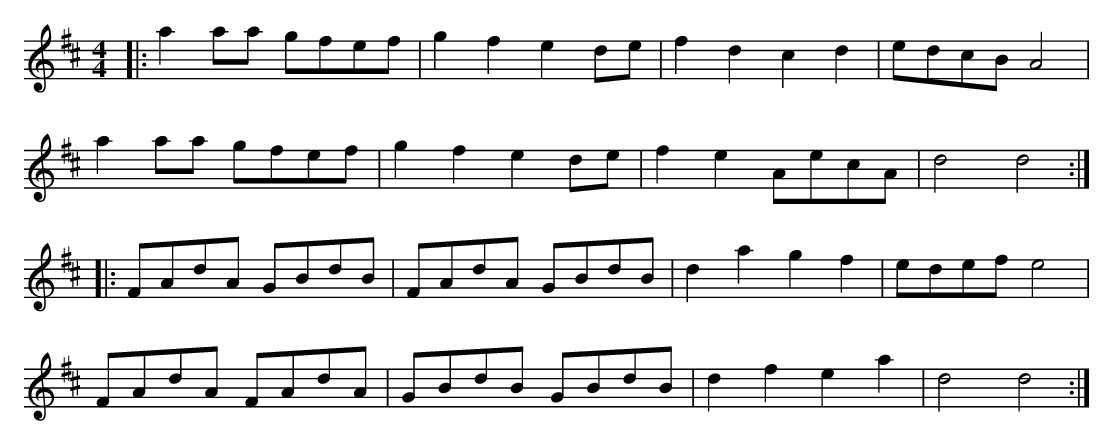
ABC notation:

X:1
M:4/4
K:D
|:a2 aa gfef|g2 f2 e2 de|f2 d2 c2 d2|edcB A4|
a2 aa gfef|g2 f2 e2 de|f2 e2 AecA|d4d4:|
|:FAdA GBdB|FAdA GBdB|d2a2g2f2|edef e4|
FAdA FAdA|GBdB GBdB|d2f2e2a2|d4d4:|
